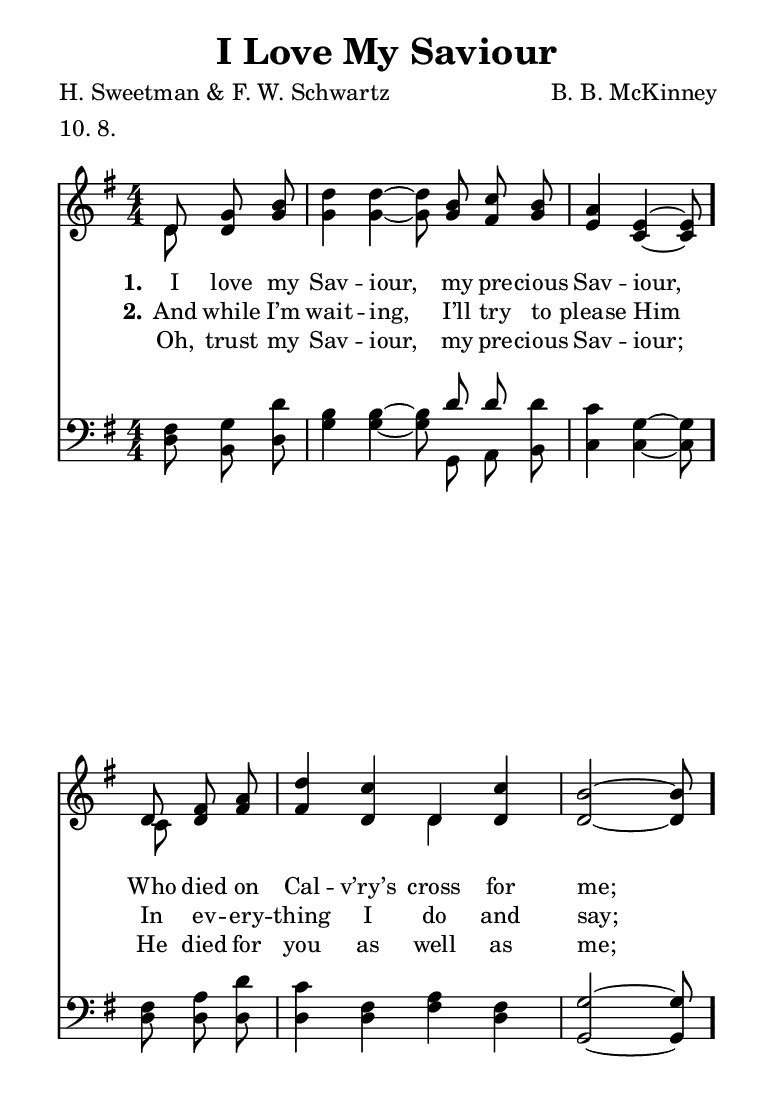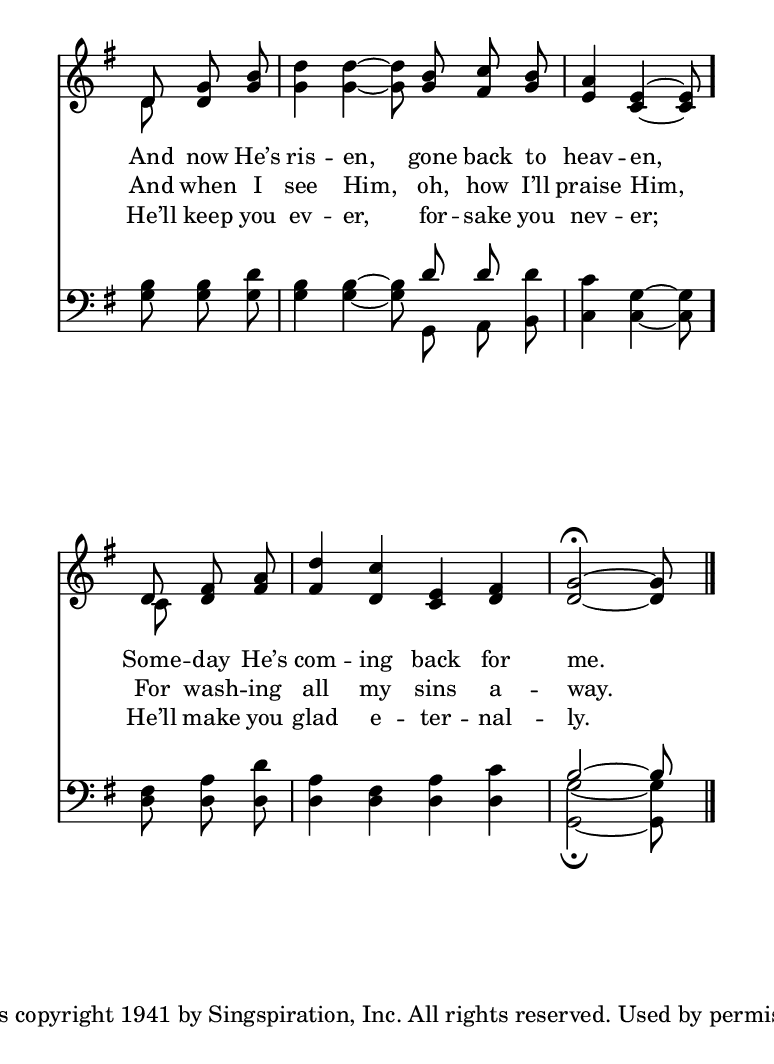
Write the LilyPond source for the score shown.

\include "common/global.ily"
\paper {
  \include "common/paper.ily"
  ragged-last-bottom = ##t
  system-count = #(cond (is-eogsized 3) (#t #f))
}

\header{
  %children
  hymnnumber = "338"
  title = "I Love My Saviour" % TODO original has subtitle "(I Have A Saviour)"
  tunename = ""
  meter = "10. 8."
  poet = "H. Sweetman & F. W. Schwartz"
  composer = "B. B. McKinney"
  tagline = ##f
}

ta = { \tempo 4=80 }
tb = { \tempo 4=40 }

global = {
  \include "common/overrides.ily"
  \override Staff.TimeSignature.style = #'numbered
  \time 4/4
  \override Score.MetronomeMark.transparent = ##t % hide all fermata changes too
  \ta
  \key g \major
  \partial 4.
  \autoBeamOff
}

notesSoprano = {
\global
\relative c' {

  d8 g b | d4 d4 ~ d8 b8 c b | a4 e4 ~ e8
  d8 fis a | d4 c d, c' | b2 ~ b8
  d,8 g b | d4 d4 ~ d8 b8 c b | a4 e4 ~ e8
  d8 fis a | d4 c e, fis | \tb g2\fermata ~ \ta g8

  \bar "|."

}
}

notesAlto = {
\global
\relative e' {

  d8 d g | g4 g4 ~ g8 g8 fis g8 | e4 c4 ~ c8
  c8 d fis | fis4 d d d | d2 ~ d8
  d8 d g | g4 g4 ~ g8 g8 fis g8 | e4 c4 ~ c8
  c8 d fis | fis4 d c d | d2 ~ d8

}
}

notesTenor = {
\global
\relative a {

  fis8 g d' | b4 b4 ~ b8 d8 d d | c4 g4 ~ g8
  fis8 a d | c4 fis, a fis | g2 ~ g8
  b8 b d | b4 b4 ~ b8 d8 d d | c4 g4 ~ g8
  fis8 a d | a4 fis a c | b2 ~ b8

}
}

notesBass = {
\global
\relative f {

  d8 b d | g4 g4 ~ g8 g,8 a b | c4 c4 ~ c8
  d8 d d | d4 d fis d | g,2 ~ g8
  g'8 g g | g4 g4 ~ g8 g,8 a b | c4 c4 ~ c8
  d8 d d | d4 d d d | <g g,>2_\fermata ~ <g g,>8

}
}

wordsA = \lyricmode {
\set stanza = "1."

I love my Sav -- iour, my pre -- cious Sav -- iour, \bar "."
Who died on Cal -- v’ry’s cross for me; \bar "."
And now He’s ris -- en, gone back to heav -- en, \bar "."
Some -- day He’s com -- ing back for me. \bar "."

}

wordsB = \lyricmode {
\set stanza = "2."

And while I’m wait -- ing, I’ll try to please Him
In ev -- ery -- thing I do and say;
And when I see Him, oh, how I’ll praise Him,
For wash -- ing all my sins a -- way.

}

wordsC = \lyricmode {

Oh, trust my Sav -- iour, my pre -- cious Sav -- iour;
He died for you as well as me;
He’ll keep you ev -- er, for -- sake you nev -- er;
He’ll make you glad e -- ter -- nal -- ly.

}

\score {
  \context ChoirStaff <<
    \context Staff = upper <<
      \set Staff.autoBeaming = ##f
      \set ChoirStaff.systemStartDelimiter = #'SystemStartBar
      \set ChoirStaff.printPartCombineTexts = ##f
      \partcombine #'(2 . 9) \notesSoprano \notesAlto
      \context NullVoice = sopranos { \voiceOne << \notesSoprano >> }
      \context NullVoice = altos { \voiceTwo << \notesAlto >> }
      \context Lyrics = one   \lyricsto sopranos \wordsA
      \context Lyrics = two   \lyricsto sopranos \wordsB
      \context Lyrics = three \lyricsto sopranos \wordsC
    >>
    \context Staff = men <<
      \set Staff.autoBeaming = ##f
      \clef bass
      \set ChoirStaff.printPartCombineTexts = ##f
      \partcombine #'(2 . 9) \notesTenor \notesBass
      \context NullVoice = tenors { \voiceOne << \notesTenor >> }
      \context NullVoice = basses { \voiceTwo << \notesBass >> }
    >>
  >>
  \layout {
    \include "common/layout.ily"
  }
  \midi{
    \include "common/midi.ily"
  }
}

% We don't use the `copyright` header field because we need the copyright to
% appear just under the last system, rather than at the bottom of the page.
\noPageBreak \markup { \fill-line { \raise #4 { "Words copyright 1941 by Singspiration, Inc. All rights reserved. Used by permission." } } }

\version "2.19.49"  % necessary for upgrading to future LilyPond versions.

% vi:set et ts=2 sw=2 ai nocindent syntax=lilypond:
